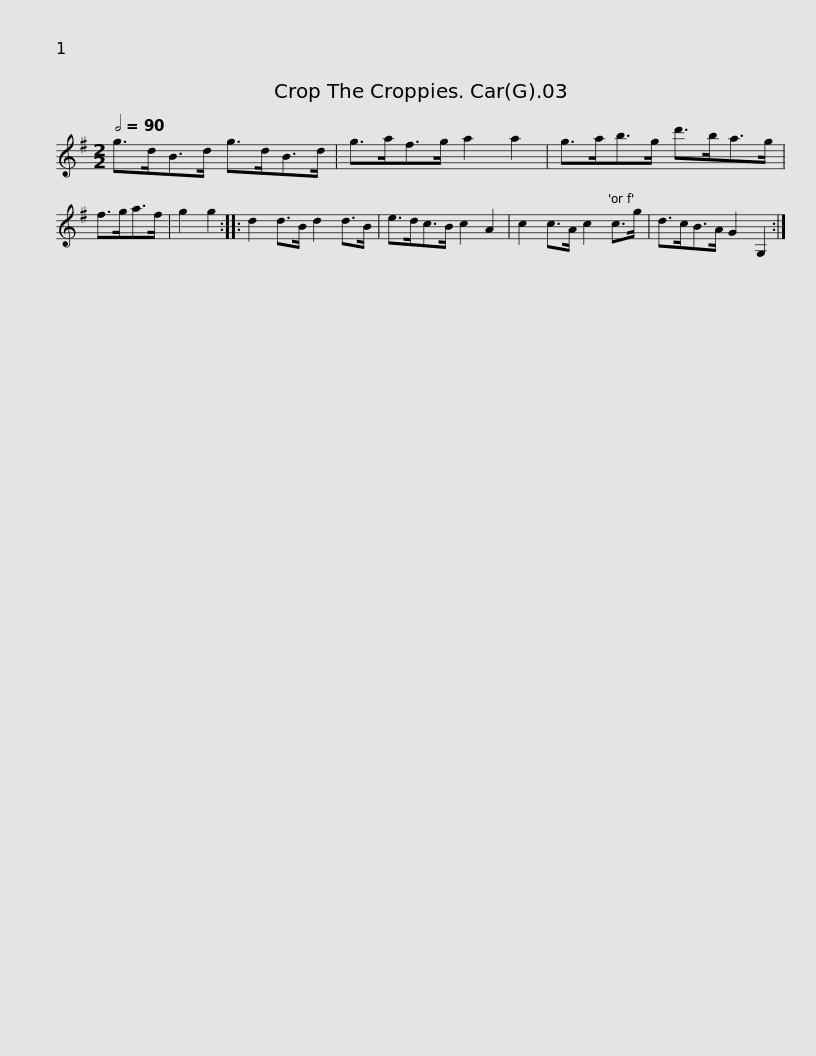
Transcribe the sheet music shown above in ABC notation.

X:1
L:1/8
Q:1/2=90
M:2/2
I:linebreak $
K:G
V:1 treble
V:1
 g>dB>d g>dB>d | g>af>g a2 a2 | g>ab>g d'>ba>g | f>ga>f | g2 g2 :: %5
 d2 d>B d2 d>B |$ e>dc>B c2 A2 | c2 c>A c2 c>g | d>cB>A G2 G,2 :| %9
